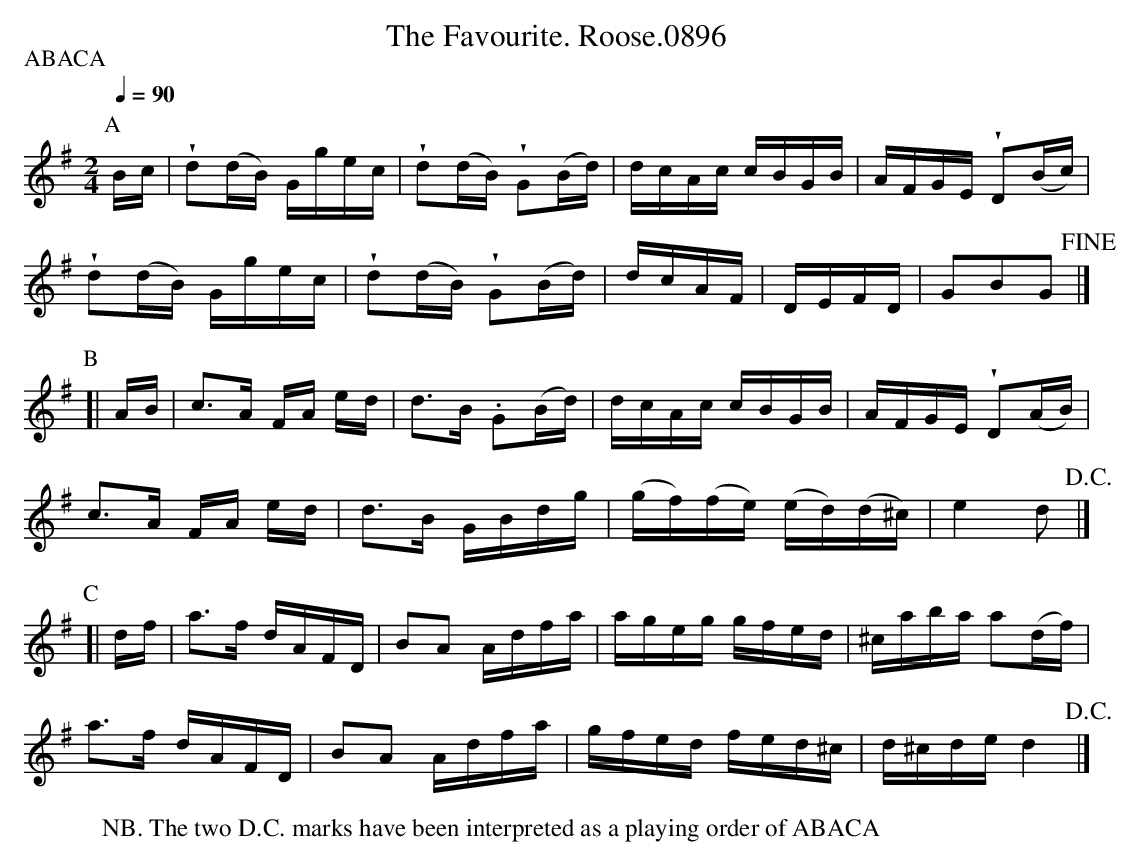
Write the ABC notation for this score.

X:1
T:Favourite. Roose.0896, The
Q:1/4=90
U:w=!wedge!
P:ABACA
L:1/8
M:2/4
K:G
P:A
B/c/|wd(d/B/) G/g/e/c/|wd(d/B/) wG(B/d/)|d/c/A/c/ c/B/G/B/|A/F/G/E/ wD(B/c/)|
wd(d/B/) G/g/e/c/|wd(d/B/) wG(B/d/)|d/c/A/F/ | D/E/F/D/|GBG!fine!|]
P:B
[|A/B/|c>A F/A/ e/d/|d>B .G(B/d/) | d/c/A/c/  c/B/G/B/|A/F/G/E/ wD(A/B/)|
c>A F/A/ e/d/|d>B G/B/d/g/|(g/f/)(f/e/) (e/d/)(d/^c/)|e2d !D.C.!|]
P:C
[|d/f/|a>f d/A/F/D/| BA A/d/f/a/|a/g/e/g/  g/f/e/d/|^c/a/b/a/ a(d/f/)|
a>f d/A/F/D/|BA A/d/f/a/|g/f/e/d/ f/e/d/^c/|d/^c/d/e/d2 !D.C.!|]
W:NB. The two D.C. marks have been interpreted as a playing order of ABACA
